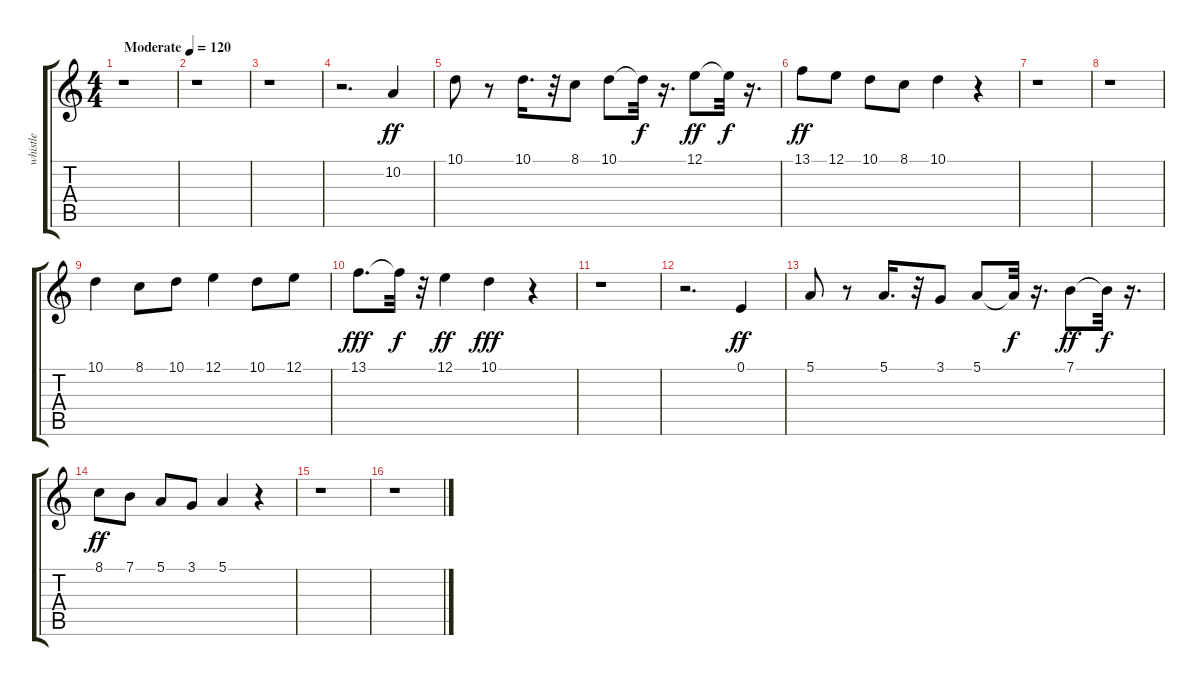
\track ("whistle" "whistle") {instrument whistle}
\staff {score tabs}
\tuning (E4 B3 G3 D3 A2 E2) {hide}
\ts (4 4)
\tempo (120 "Moderate")
\clef g2
\ks c
r.1{dy ff instrument whistle} |
r.1 |
r.1 |
r.2{d} 10.2.4 |
10.1.8 r.8 10.1.16{d} r.32 8.1.8 10.1.8 10.1{t}.32{dy f} r.16{d} 12.1.8{dy ff} 12.1{t}.32{dy f} r.16{d} |
13.1.8{dy ff} 12.1.8 10.1.8 8.1.8 10.1.4 r.4 |
r.1 |
r.1 |
10.1.4 8.1.8 10.1.8 12.1.4 10.1.8 12.1.8 |
13.1.8{d dy fff} 13.1{t}.32{dy f} r.32 12.1.4{dy ff} 10.1.4{dy fff} r.4 |
r.1 |
r.2{d} 0.1.4{dy ff} |
5.1.8 r.8 5.1.16{d} r.32 3.1.8 5.1.8 5.1{t}.32{dy f} r.16{d} 7.1.8{dy ff} 7.1{t}.32{dy f} r.16{d} |
8.1.8{dy ff} 7.1.8 5.1.8 3.1.8 5.1.4 r.4 |
r.1 |
r.1
